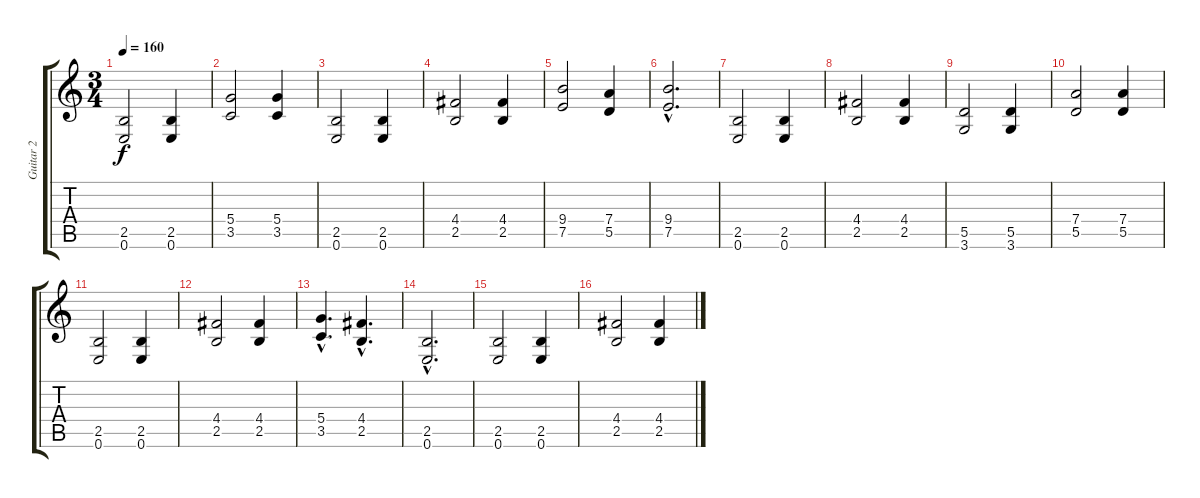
\track ("Guitar 2" "Guitar 2") {instrument overdrivenguitar}
\staff {score tabs}
\tuning (E4 B3 G3 D3 A2 E2) {hide}
\ts (3 4)
\tempo 160
\clef g2
\ks c
(2.5 0.6).2{dy f} (2.5 0.6).4 |
(5.4 3.5).2 (5.4 3.5).4 |
(2.5 0.6).2 (2.5 0.6).4 |
(4.4 2.5).2 (4.4 2.5).4 |
(9.4 7.5).2 (7.4 5.5).4 |
(9.4{hac} 7.5{hac}).2{d} |
(2.5 0.6).2 (2.5 0.6).4 |
(4.4 2.5).2 (4.4 2.5).4 |
(5.5 3.6).2 (5.5 3.6).4 |
(7.4 5.5).2 (7.4 5.5).4 |
(2.5 0.6).2 (2.5 0.6).4 |
(4.4 2.5).2 (4.4 2.5).4 |
(5.4{hac} 3.5{hac}).4{d} (4.4{hac} 2.5{hac}).4{d} |
(2.5{hac} 0.6{hac}).2{d} |
(2.5 0.6).2 (2.5 0.6).4 |
(4.4 2.5).2 (4.4 2.5).4
